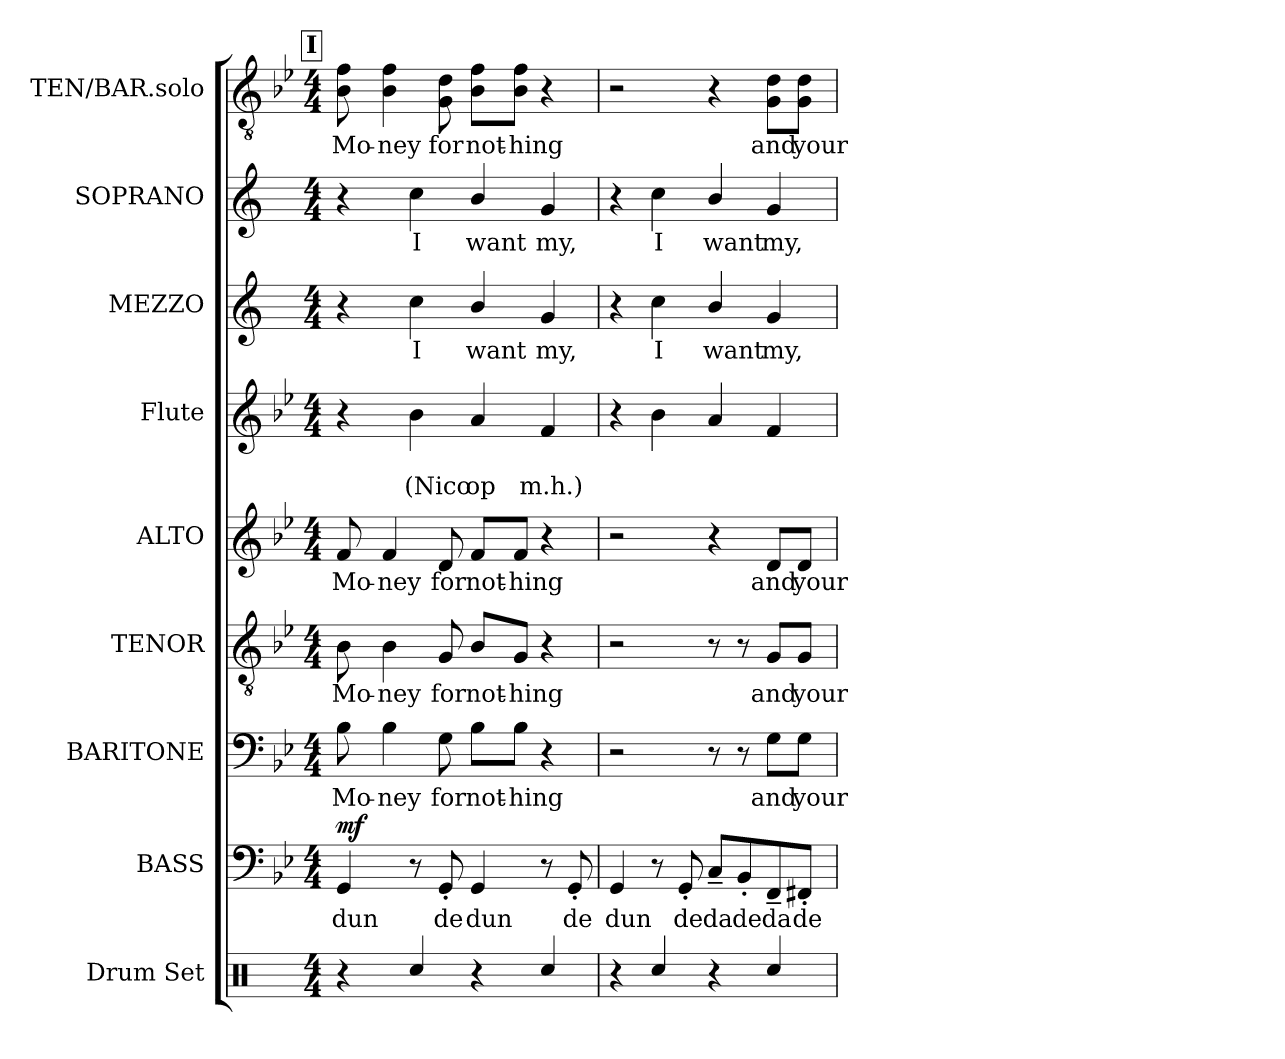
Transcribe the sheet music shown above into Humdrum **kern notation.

**kern	**kern	**text	**dynam	**kern	**text	**kern	**text	**kern	**text	**kern	**text	**text	**kern	**text	**kern	**text	**kern	**text
*part9	*part8	*part8	*part8	*part7	*part7	*part6	*part6	*part5	*part5	*part4	*part4	*part4	*part3	*part3	*part2	*part2	*part1	*part1
*staff9	*staff8	*staff8	*staff8	*staff7	*staff7	*staff6	*staff6	*staff5	*staff5	*staff4	*staff4	*staff4	*staff3	*staff3	*staff2	*staff2	*staff1	*staff1
*I"Drum Set	*I"BASS	*	*	*I"BARITONE	*	*I"TENOR	*	*I"ALTO	*	*I"Flute	*	*	*I"MEZZO	*	*I"SOPRANO	*	*I"TEN/BAR.solo	*
*I'Dr.	*I'B.	*	*	*I'Bar.	*	*I'T.	*	*I'A.	*	*I'Fl.	*	*	*	*	*I'S.	*	*I'T.	*
*clefX	*clefF4	*	*	*clefF4	*	*clefGv2	*	*clefG2	*	*clefG2	*	*	*clefG2	*	*clefG2	*	*clefGv2	*
*	*	*	*	*	*	*	*	*	*	*	*	*	*ITrd1c2	*	*ITrd1c2	*	*	*
*k[]	*k[b-e-]	*	*	*k[b-e-]	*	*k[b-e-]	*	*k[b-e-]	*	*k[b-e-]	*	*	*k[b-e-]	*	*k[b-e-]	*	*k[b-e-]	*
*M4/4	*M4/4	*	*	*M4/4	*	*M4/4	*	*M4/4	*	*M4/4	*	*	*M4/4	*	*M4/4	*	*M4/4	*
!!LO:REH:place=s1:a:B:fs=14:t=I
=107	=107	=107	=107	=107	=107	=107	=107	=107	=107	=107	=107	=107	=107	=107	=107	=107	=107	=107
!	!	!LO:LY:b	!LO:DY:b	!	!LO:LY:b	!	!LO:LY:b	!	!LO:LY:b	!	!	!	!	!	!	!	!	!LO:LY:b
4r	4GG/	dun	mf	8B-\	Mo-	8B-\	Mo-	8f/	Mo-	4r	.	.	4r	.	4r	.	8B-\ 8f\	Mo-
!	!	!	!	!	!LO:LY:b	!	!LO:LY:b	!	!LO:LY:b	!	!	!	!	!	!	!	!	!LO:LY:b
.	.	.	.	4B-\	-ney	4B-\	-ney	4f/	-ney	.	.	.	.	.	.	.	4B-\ 4f\	-ney
!	!	!	!	!	!	!	!	!	!	!	!	!LO:LY:b	!	!LO:LY:b	!	!LO:LY:b	!	!
4Rcc/	8r	.	.	.	.	.	.	.	.	4b-\	.	(Nico	4b-\	I	4b-\	I	.	.
!	!	!LO:LY:b	!	!	!LO:LY:b	!	!LO:LY:b	!	!LO:LY:b	!	!	!	!	!	!	!	!	!LO:LY:b
.	8GG'/	de	.	8G\	for	8G/	for	8d/	for	.	.	.	.	.	.	.	8G\ 8d\	for
!	!	!LO:LY:b	!	!	!LO:LY:b	!	!LO:LY:b	!	!LO:LY:b	!	!	!LO:LY:b	!	!LO:LY:b	!	!LO:LY:b	!	!LO:LY:b
4r	4GG/	dun	.	8B-\L	not-	8B-/L	not-	8f/L	not-	4a/	.	op	4a/	want	4a/	want	8B-\ 8f\L	not-
!	!	!	!	!	!LO:LY:b	!	!LO:LY:b	!	!LO:LY:b	!	!	!	!	!	!	!	!	!LO:LY:b
.	.	.	.	8B-\J	-hing	8G/J	-hing	8f/J	-hing	.	.	.	.	.	.	.	8B-\ 8f\J	-hing
!	!	!	!	!	!	!	!	!	!	!	!	!LO:LY:b	!	!LO:LY:b	!	!LO:LY:b	!	!
4Rcc/	8r	.	.	4r	.	4r	.	4r	.	4f/	.	m.h.)	4f/	my,	4f/	my,	4r	.
!	!	!LO:LY:b	!	!	!	!	!	!	!	!	!	!	!	!	!	!	!	!
.	8GG'/	de	.	.	.	.	.	.	.	.	.	.	.	.	.	.	.	.
!!LO:PB:g=z
=108	=108	=108	=108	=108	=108	=108	=108	=108	=108	=108	=108	=108	=108	=108	=108	=108	=108	=108
!	!	!LO:LY:b	!	!	!	!	!	!	!	!	!	!	!	!	!	!	!	!
4r	4GG/	dun	.	2r	.	2r	.	2r	.	4r	.	.	4r	.	4r	.	2r	.
!	!	!	!	!	!	!	!	!	!	!	!	!	!	!LO:LY:b	!	!LO:LY:b	!	!
4Rcc/	8r	.	.	.	.	.	.	.	.	4b-\	.	.	4b-\	I	4b-\	I	.	.
!	!	!LO:LY:b	!	!	!	!	!	!	!	!	!	!	!	!	!	!	!	!
.	8GG'/	de	.	.	.	.	.	.	.	.	.	.	.	.	.	.	.	.
!	!	!LO:LY:b	!	!	!	!	!	!	!	!	!	!	!	!LO:LY:b	!	!LO:LY:b	!	!
4r	8C~/L	da	.	8r	.	8r	.	4r	.	4a/	.	.	4a/	want	4a/	want	4r	.
!	!	!LO:LY:b	!	!	!	!	!	!	!	!	!	!	!	!	!	!	!	!
.	8BB-'/	de	.	8r	.	8r	.	.	.	.	.	.	.	.	.	.	.	.
!	!	!LO:LY:b	!	!	!LO:LY:b	!	!LO:LY:b	!	!LO:LY:b	!	!	!	!	!LO:LY:b	!	!LO:LY:b	!	!LO:LY:b
4Rcc/	8FF~/	da	.	8G\L	and	8G/L	and	8d/L	and	4f/	.	.	4f/	my,	4f/	my,	8G\ 8d\L	and
!	!	!LO:LY:b	!	!	!LO:LY:b	!	!LO:LY:b	!	!LO:LY:b	!	!	!	!	!	!	!	!	!LO:LY:b
.	8FF#X'/J	de	.	8G\J	your	8G/J	your	8d/J	your	.	.	.	.	.	.	.	8G\ 8d\J	your
=	=	=	=	=	=	=	=	=	=	=	=	=	=	=	=	=	=	=
*-	*-	*-	*-	*-	*-	*-	*-	*-	*-	*-	*-	*-	*-	*-	*-	*-	*-	*-
